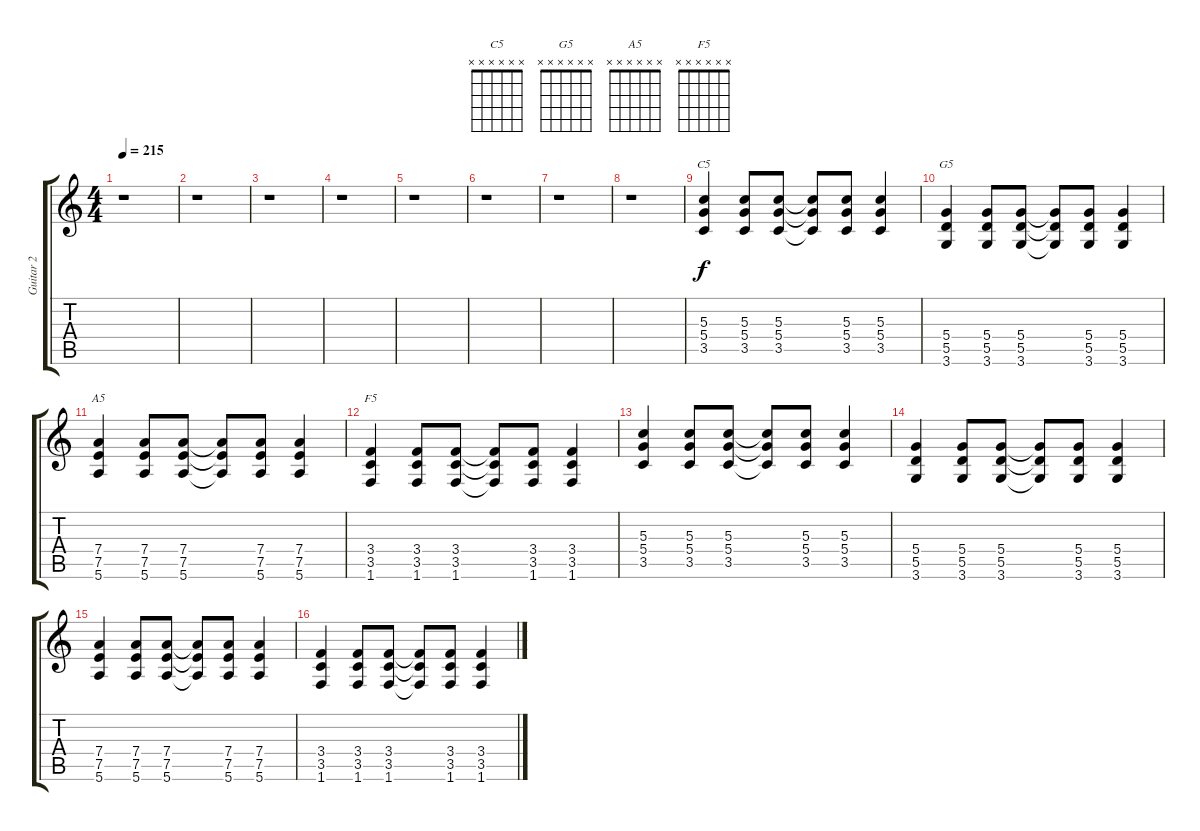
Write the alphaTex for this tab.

\track ("Guitar 2" "Guitar 2") {instrument distortionguitar}
\staff {score tabs}
\tuning (E4 B3 G3 D3 A2 E2) {hide}
\chord ("C5" x x x x x x) {firstfret 0}
\chord ("G5" x x x x x x) {firstfret 0}
\chord ("A5" x x x x x x) {firstfret 0}
\chord ("F5" x x x x x x) {firstfret 0}
\ts (4 4)
\tempo 215
\clef g2
\ks c
r.1{dy f} |
r.1 |
r.1 |
r.1 |
r.1 |
r.1 |
r.1 |
r.1 |
(5.3 5.4 3.5).4{ch "C5"} (5.3 5.4 3.5).8 (5.3 5.4 3.5).8 (5.3{t} 5.4{t} 3.5{t}).8 (5.3 5.4 3.5).8 (5.3 5.4 3.5).4 |
(5.4 5.5 3.6).4{ch "G5"} (5.4 5.5 3.6).8 (5.4 5.5 3.6).8 (5.4{t} 5.5{t} 3.6{t}).8 (5.4 5.5 3.6).8 (5.4 5.5 3.6).4 |
(7.4 7.5 5.6).4{ch "A5"} (7.4 7.5 5.6).8 (7.4 7.5 5.6).8 (7.4{t} 7.5{t} 5.6{t}).8 (7.4 7.5 5.6).8 (7.4 7.5 5.6).4 |
(3.4 3.5 1.6).4{ch "F5"} (3.4 3.5 1.6).8 (3.4 3.5 1.6).8 (3.4{t} 3.5{t} 1.6{t}).8 (3.4 3.5 1.6).8 (3.4 3.5 1.6).4 |
(5.3 5.4 3.5).4 (5.3 5.4 3.5).8 (5.3 5.4 3.5).8 (5.3{t} 5.4{t} 3.5{t}).8 (5.3 5.4 3.5).8 (5.3 5.4 3.5).4 |
(5.4 5.5 3.6).4 (5.4 5.5 3.6).8 (5.4 5.5 3.6).8 (5.4{t} 5.5{t} 3.6{t}).8 (5.4 5.5 3.6).8 (5.4 5.5 3.6).4 |
(7.4 7.5 5.6).4 (7.4 7.5 5.6).8 (7.4 7.5 5.6).8 (7.4{t} 7.5{t} 5.6{t}).8 (7.4 7.5 5.6).8 (7.4 7.5 5.6).4 |
(3.4 3.5 1.6).4 (3.4 3.5 1.6).8 (3.4 3.5 1.6).8 (3.4{t} 3.5{t} 1.6{t}).8 (3.4 3.5 1.6).8 (3.4 3.5 1.6).4
